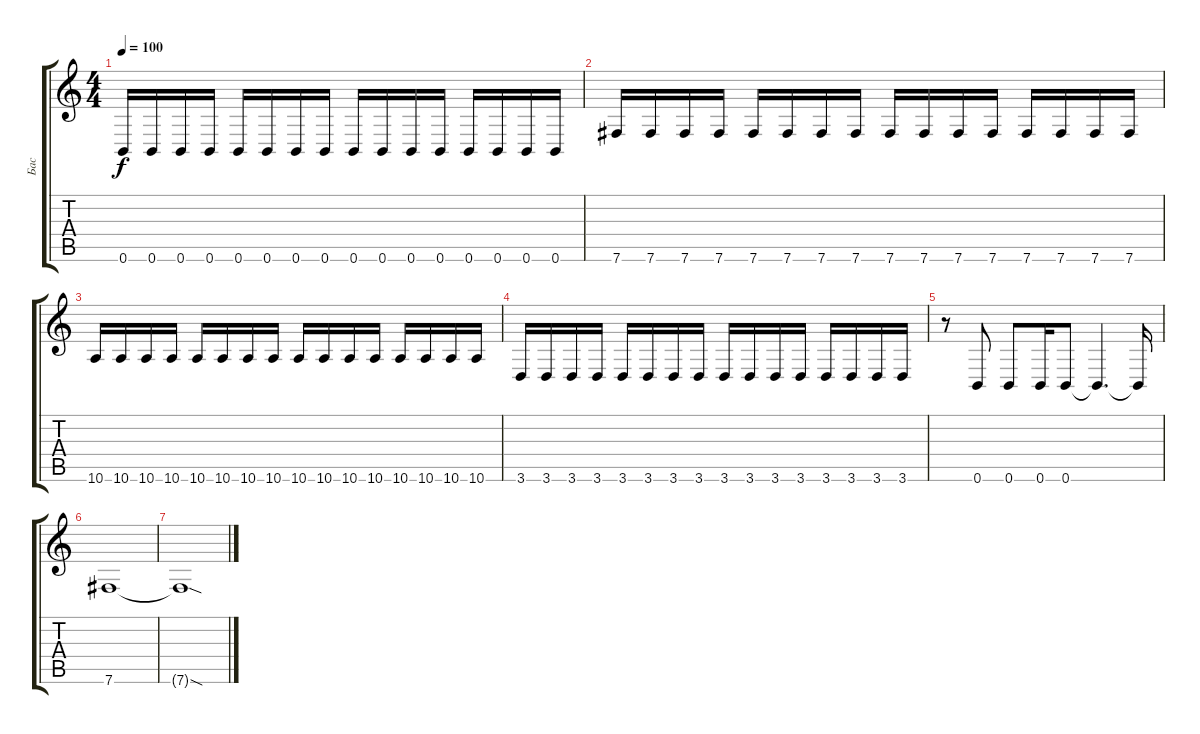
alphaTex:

\track ("Бас" "Бас") {instrument electricbassfinger}
\staff {score tabs}
\tuning (Db4 Ab3 E3 B2 Gb2 B1) {hide}
\ts (4 4)
\tempo 100
\clef g2
\ks c
0.6.16{dy f} 0.6.16 0.6.16 0.6.16 0.6.16 0.6.16 0.6.16 0.6.16 0.6.16 0.6.16 0.6.16 0.6.16 0.6.16 0.6.16 0.6.16 0.6.16 |
7.6.16 7.6.16 7.6.16 7.6.16 7.6.16 7.6.16 7.6.16 7.6.16 7.6.16 7.6.16 7.6.16 7.6.16 7.6.16 7.6.16 7.6.16 7.6.16 |
10.6.16 10.6.16 10.6.16 10.6.16 10.6.16 10.6.16 10.6.16 10.6.16 10.6.16 10.6.16 10.6.16 10.6.16 10.6.16 10.6.16 10.6.16 10.6.16 |
3.6.16 3.6.16 3.6.16 3.6.16 3.6.16 3.6.16 3.6.16 3.6.16 3.6.16 3.6.16 3.6.16 3.6.16 3.6.16 3.6.16 3.6.16 3.6.16 |
r.8 0.6.8 0.6.8 0.6.16 0.6.8 0.6{t}.4{d} 0.6{t}.16 |
7.6.1 |
7.6{sod t}.1
